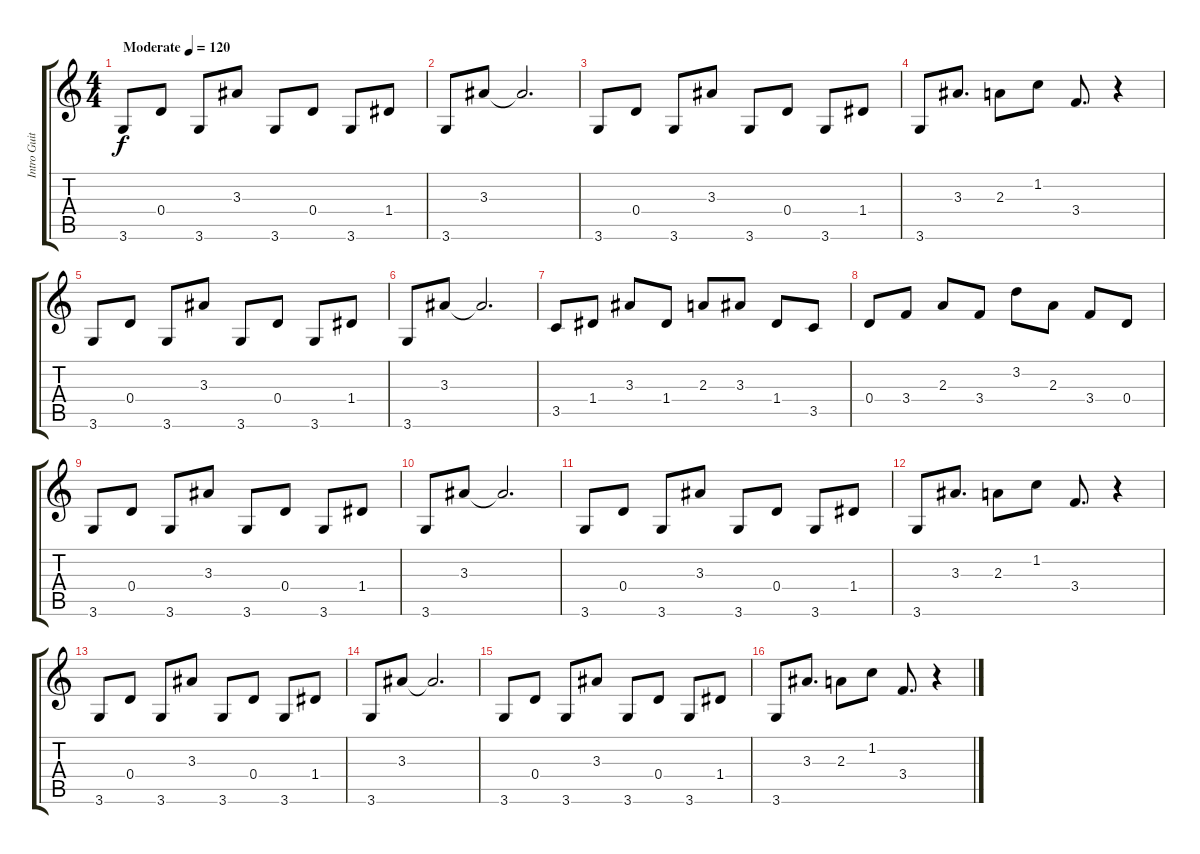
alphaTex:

\track ("Intro Guitar" "Intro Guit") {instrument acousticguitarsteel}
\staff {score tabs}
\tuning (E4 B3 G3 D3 A2 E2) {hide}
\ts (4 4)
\tempo (120 "Moderate")
\clef g2
\ks c
3.6.8{dy f instrument acousticguitarsteel} 0.4.8 3.6.8 3.3.8 3.6.8 0.4.8 3.6.8 1.4.8 |
3.6.8 3.3.8 3.3{t}.2{d} |
3.6.8 0.4.8 3.6.8 3.3.8 3.6.8 0.4.8 3.6.8 1.4.8 |
3.6.8 3.3.8{d} 2.3.8 1.2.8 3.4.8{d} r.4 |
3.6.8 0.4.8 3.6.8 3.3.8 3.6.8 0.4.8 3.6.8 1.4.8 |
3.6.8 3.3.8 3.3{t}.2{d} |
3.5.8 1.4.8 3.3.8 1.4.8 2.3.8 3.3.8 1.4.8 3.5.8 |
0.4.8 3.4.8 2.3.8 3.4.8 3.2.8 2.3.8 3.4.8 0.4.8 |
3.6.8 0.4.8 3.6.8 3.3.8 3.6.8 0.4.8 3.6.8 1.4.8 |
3.6.8 3.3.8 3.3{t}.2{d} |
3.6.8 0.4.8 3.6.8 3.3.8 3.6.8 0.4.8 3.6.8 1.4.8 |
3.6.8 3.3.8{d} 2.3.8 1.2.8 3.4.8{d} r.4 |
3.6.8 0.4.8 3.6.8 3.3.8 3.6.8 0.4.8 3.6.8 1.4.8 |
3.6.8 3.3.8 3.3{t}.2{d} |
3.6.8 0.4.8 3.6.8 3.3.8 3.6.8 0.4.8 3.6.8 1.4.8 |
3.6.8 3.3.8{d} 2.3.8 1.2.8 3.4.8{d} r.4
